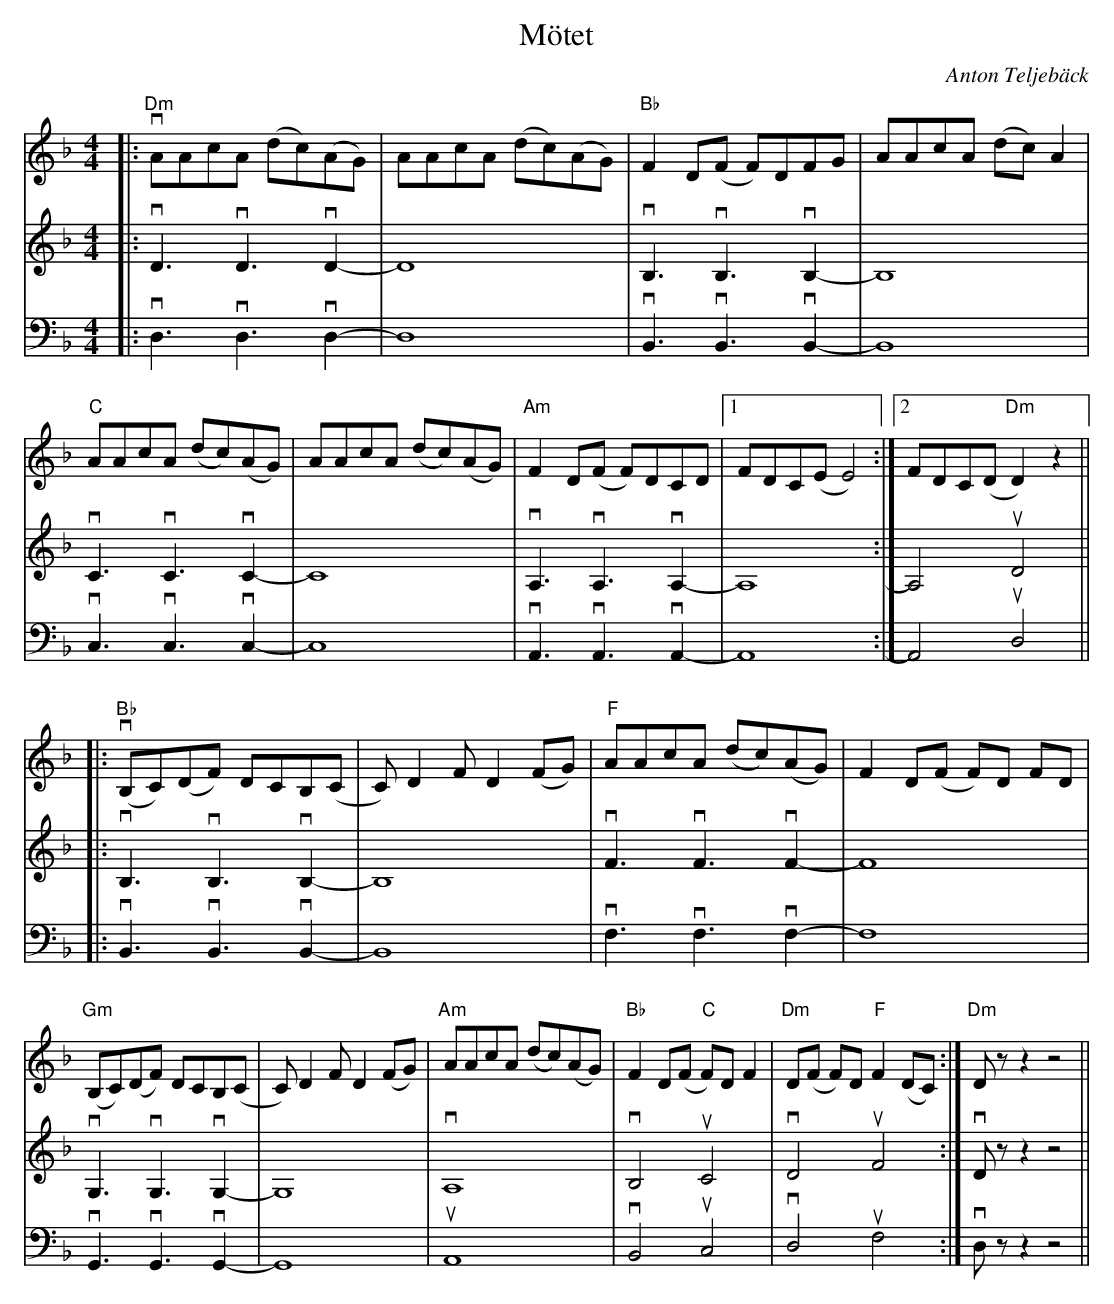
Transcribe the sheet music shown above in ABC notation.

X:1
T:Mötet
C:Anton Teljebäck
M:4/4
L:1/8
K:Dm
V:1
|: "Dm" vAAcA (dc)(AG) | AAcA (dc)(AG) | "Bb" F2D(F F)DFG | AAcA (dc)A2 |
"C" AAcA (dc)(AG) | AAcA (dc)(AG) |"Am" F2D(F F)DCD |1 FDC(E E4) :|2 FDC(D "Dm"D2)z2 ||
|:"Bb"(vB,C)(DF) DCB,(C | C)D2F D2(FG) |"F" AAcA (dc)(AG) | F2 D(F F)D FD |
"Gm" (B,C)(DF) DCB,(C | C)D2F D2(FG) |"Am" AAcA (dc)(AG) | "Bb" F2D(F "C" F)DF2 |"Dm"D(F F)D "F"F2 (DC):|"Dm"Dz z2 z4 ||
V:2
|:vD3vD3vD2- |  D8 | vB,3vB,3vB,2- | B,8 | vC3vC3vC2- |  C8 | vA,3vA,3vA,2- |1 A,8 :|2 A,4uD4 ||
|: vB,3vB,3vB,2- | B,8 | vF3vF3vF2- | F8 | vG,3vG,3vG,2- | G,8 | vA,8 | vB,4 uC4 | vD4 uF4 :| vDz z2 z4 ||
V:3
|:vD,3vD,3vD,2- |  D,8 | vB,,3vB,,3vB,,2- | B,,8 | vC,3vC,3vC,2- |  C,8 | vA,,3vA,,3vA,,2- |1 A,,8 :|2 A,,4uD,4 ||
|: vB,,3vB,,3vB,,2- | B,,8 | vF,3vF,3vF,2- | F,8 | vG,,3vG,,3vG,,2- | G,,8 | uA,,8 | vB,,4 uC,4 | vD,4 uF,4 :| vD,z z2 z4 ||
